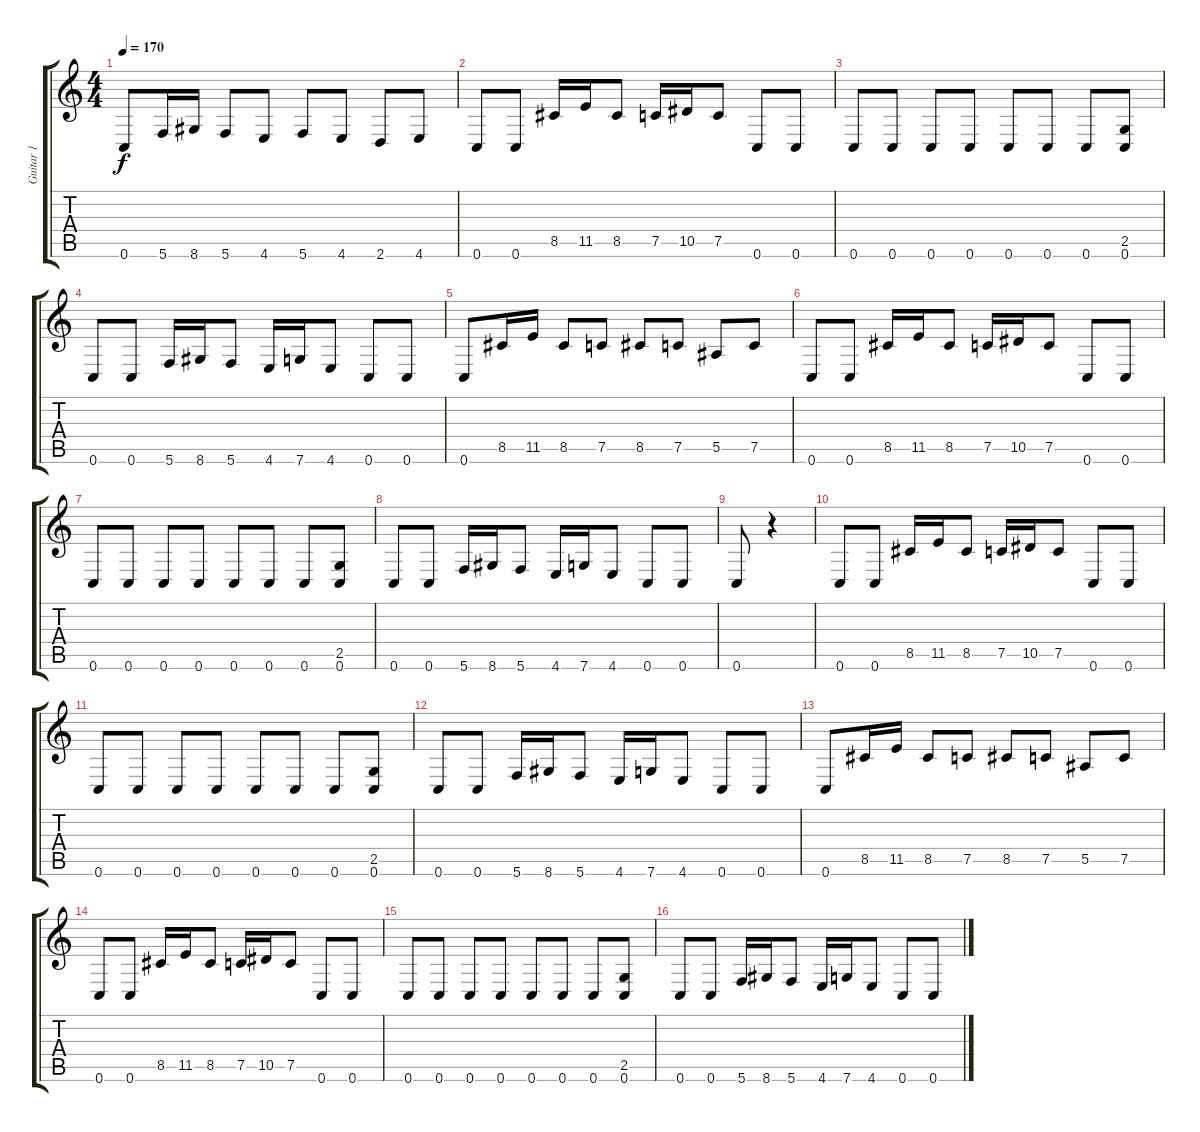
\track ("Guitar 1" "Guitar 1") {instrument overdrivenguitar}
\staff {score tabs}
\tuning (C4 G3 Eb3 Bb2 F2 C2) {hide}
\ts (4 4)
\tempo 170
\clef g2
\ks c
0.6.8{dy f} 5.6.16 8.6.16 5.6.8 4.6.8 5.6.8 4.6.8 2.6.8 4.6.8 |
0.6.8 0.6.8 8.5.16 11.5.16 8.5.8 7.5.16 10.5.16 7.5.8 0.6.8 0.6.8 |
0.6.8 0.6.8 0.6.8 0.6.8 0.6.8 0.6.8 0.6.8 (2.5 0.6).8 |
0.6.8 0.6.8 5.6.16 8.6.16 5.6.8 4.6.16 7.6.16 4.6.8 0.6.8 0.6.8 |
0.6.8 8.5.16 11.5.16 8.5.8 7.5.8 8.5.8 7.5.8 5.5.8 7.5.8 |
0.6.8 0.6.8 8.5.16 11.5.16 8.5.8 7.5.16 10.5.16 7.5.8 0.6.8 0.6.8 |
0.6.8 0.6.8 0.6.8 0.6.8 0.6.8 0.6.8 0.6.8 (2.5 0.6).8 |
0.6.8 0.6.8 5.6.16 8.6.16 5.6.8 4.6.16 7.6.16 4.6.8 0.6.8 0.6.8 |
0.6.8 r.4 |
0.6.8 0.6.8 8.5.16 11.5.16 8.5.8 7.5.16 10.5.16 7.5.8 0.6.8 0.6.8 |
0.6.8 0.6.8 0.6.8 0.6.8 0.6.8 0.6.8 0.6.8 (2.5 0.6).8 |
0.6.8 0.6.8 5.6.16 8.6.16 5.6.8 4.6.16 7.6.16 4.6.8 0.6.8 0.6.8 |
0.6.8 8.5.16 11.5.16 8.5.8 7.5.8 8.5.8 7.5.8 5.5.8 7.5.8 |
0.6.8 0.6.8 8.5.16 11.5.16 8.5.8 7.5.16 10.5.16 7.5.8 0.6.8 0.6.8 |
0.6.8 0.6.8 0.6.8 0.6.8 0.6.8 0.6.8 0.6.8 (2.5 0.6).8 |
0.6.8 0.6.8 5.6.16 8.6.16 5.6.8 4.6.16 7.6.16 4.6.8 0.6.8 0.6.8
